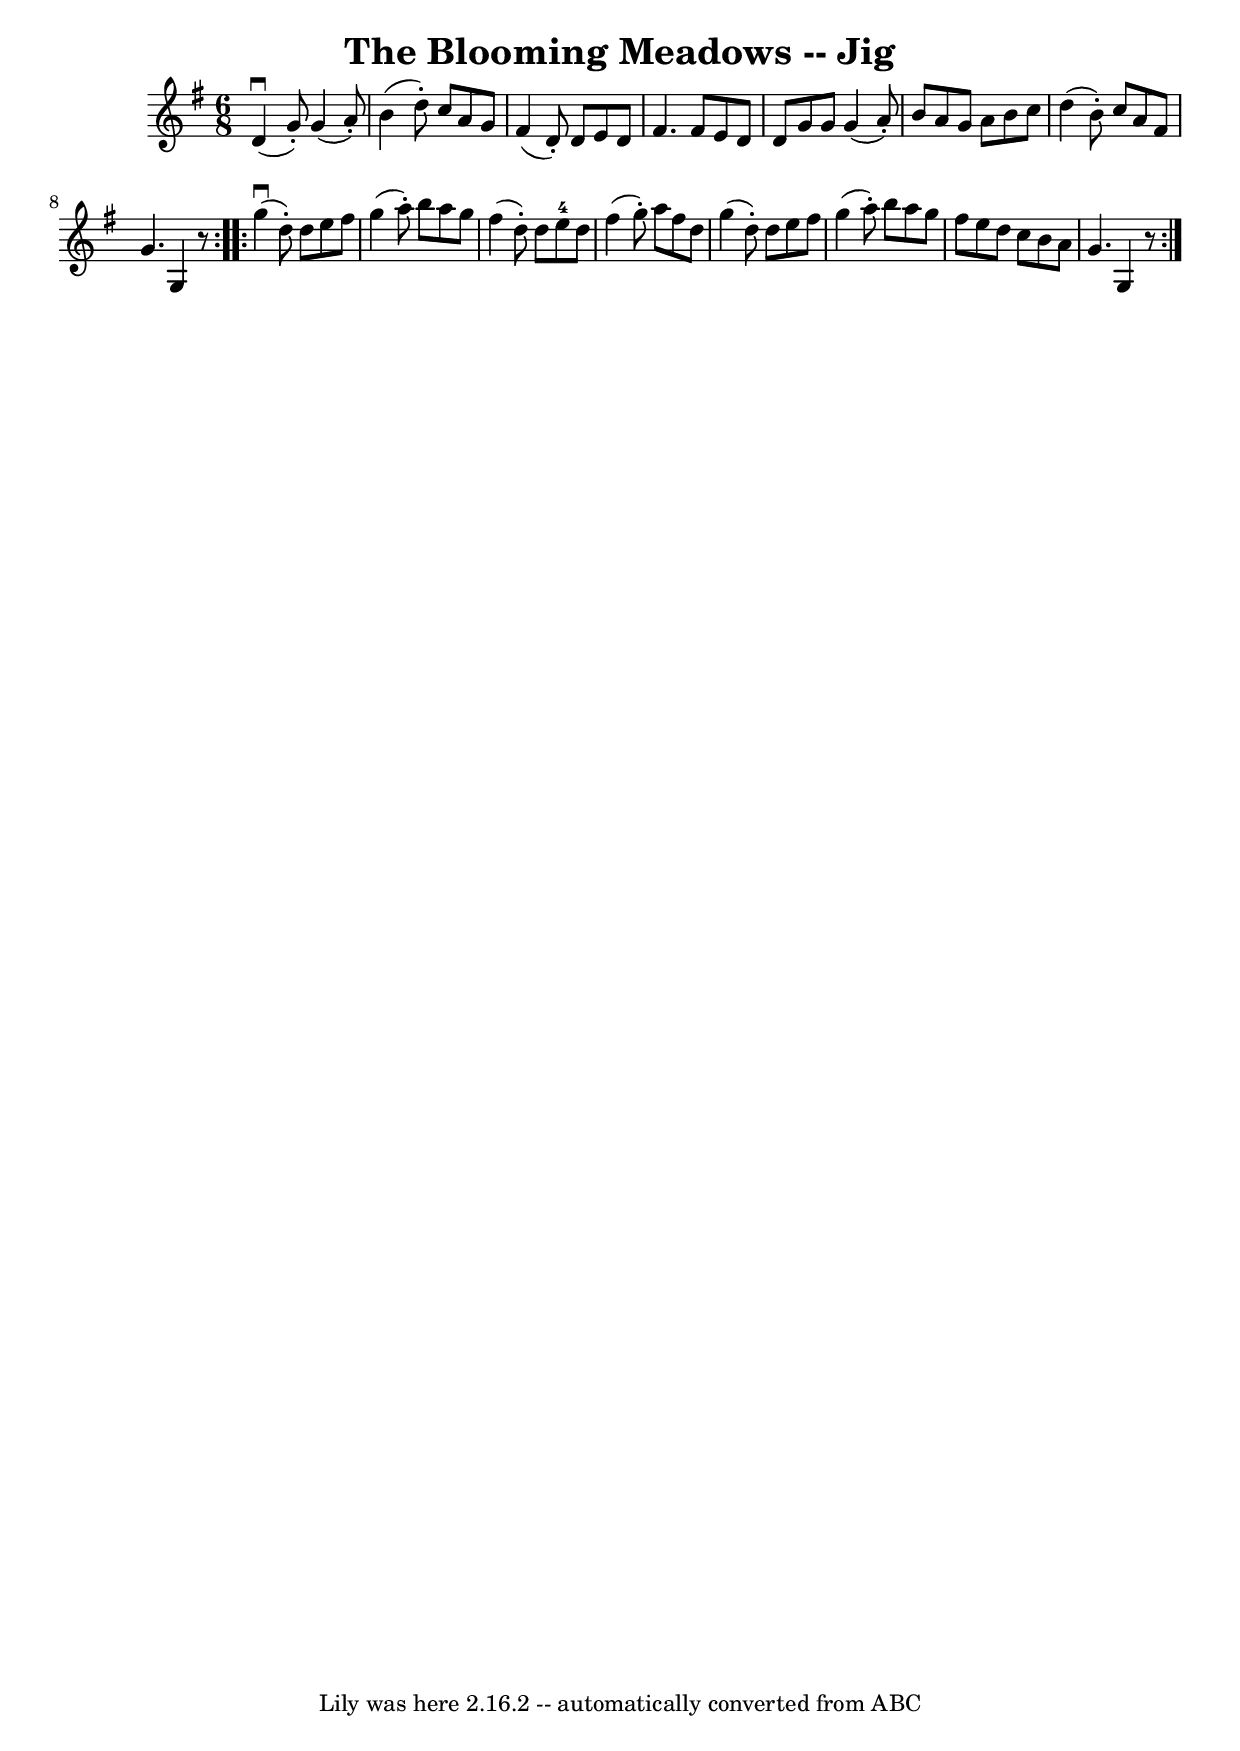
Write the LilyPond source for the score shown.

\version "2.16.2"
\include "Mammoth.ily"
\header {
	%% book = "Ryan's Mammoth Collection"
	crossRefNumber = "1"
	footnotes = "\\\\85 438"
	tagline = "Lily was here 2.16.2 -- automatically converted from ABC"
	title = "The Blooming Meadows -- Jig"
}
voicedefault =  {


\repeat volta 2 {
\time 6/8 
\key g \major d'4^\downbow(g'8 -.) g'4 (a'8 -.)   
|
 b'4 (d''8 -.) c''8 a'8 g'8    |
 fis'4 (d'8 
-.) d'8 e'8 d'8    |
 fis'4. fis'8 e'8 d'8    
|
 d'8 g'8 g'8 g'4 (a'8 -.)   |
 b'8 a'8    
g'8 a'8 b'8 c''8    |
 d''4 (b'8 -.) c''8 a'8    
fis'8    |
 g'4. g4    r8   }     \repeat volta 2 { g''4 
^\downbow(d''8 -.) d''8 e''8 fis''8    |
 g''4 (a''8 -. 
-) b''8 a''8 g''8    |
 fis''4 (d''8 -.) d''8 e''8 
-4 d''8    |
 fis''4 (g''8 -.) a''8 fis''8 d''8    
|
 g''4 (d''8 -.) d''8 e''8 fis''8    |
 g''4 (
 a''8 -.) b''8 a''8 g''8    |
 fis''8 e''8 d''8 c''8 
 b'8 a'8    |
 g'4. g4    r8   }   
}

\score{
    <<

	\context Staff="default"
	{
	    \voicedefault 
	}

    >>
	\layout {
	}
	\midi {}
}
